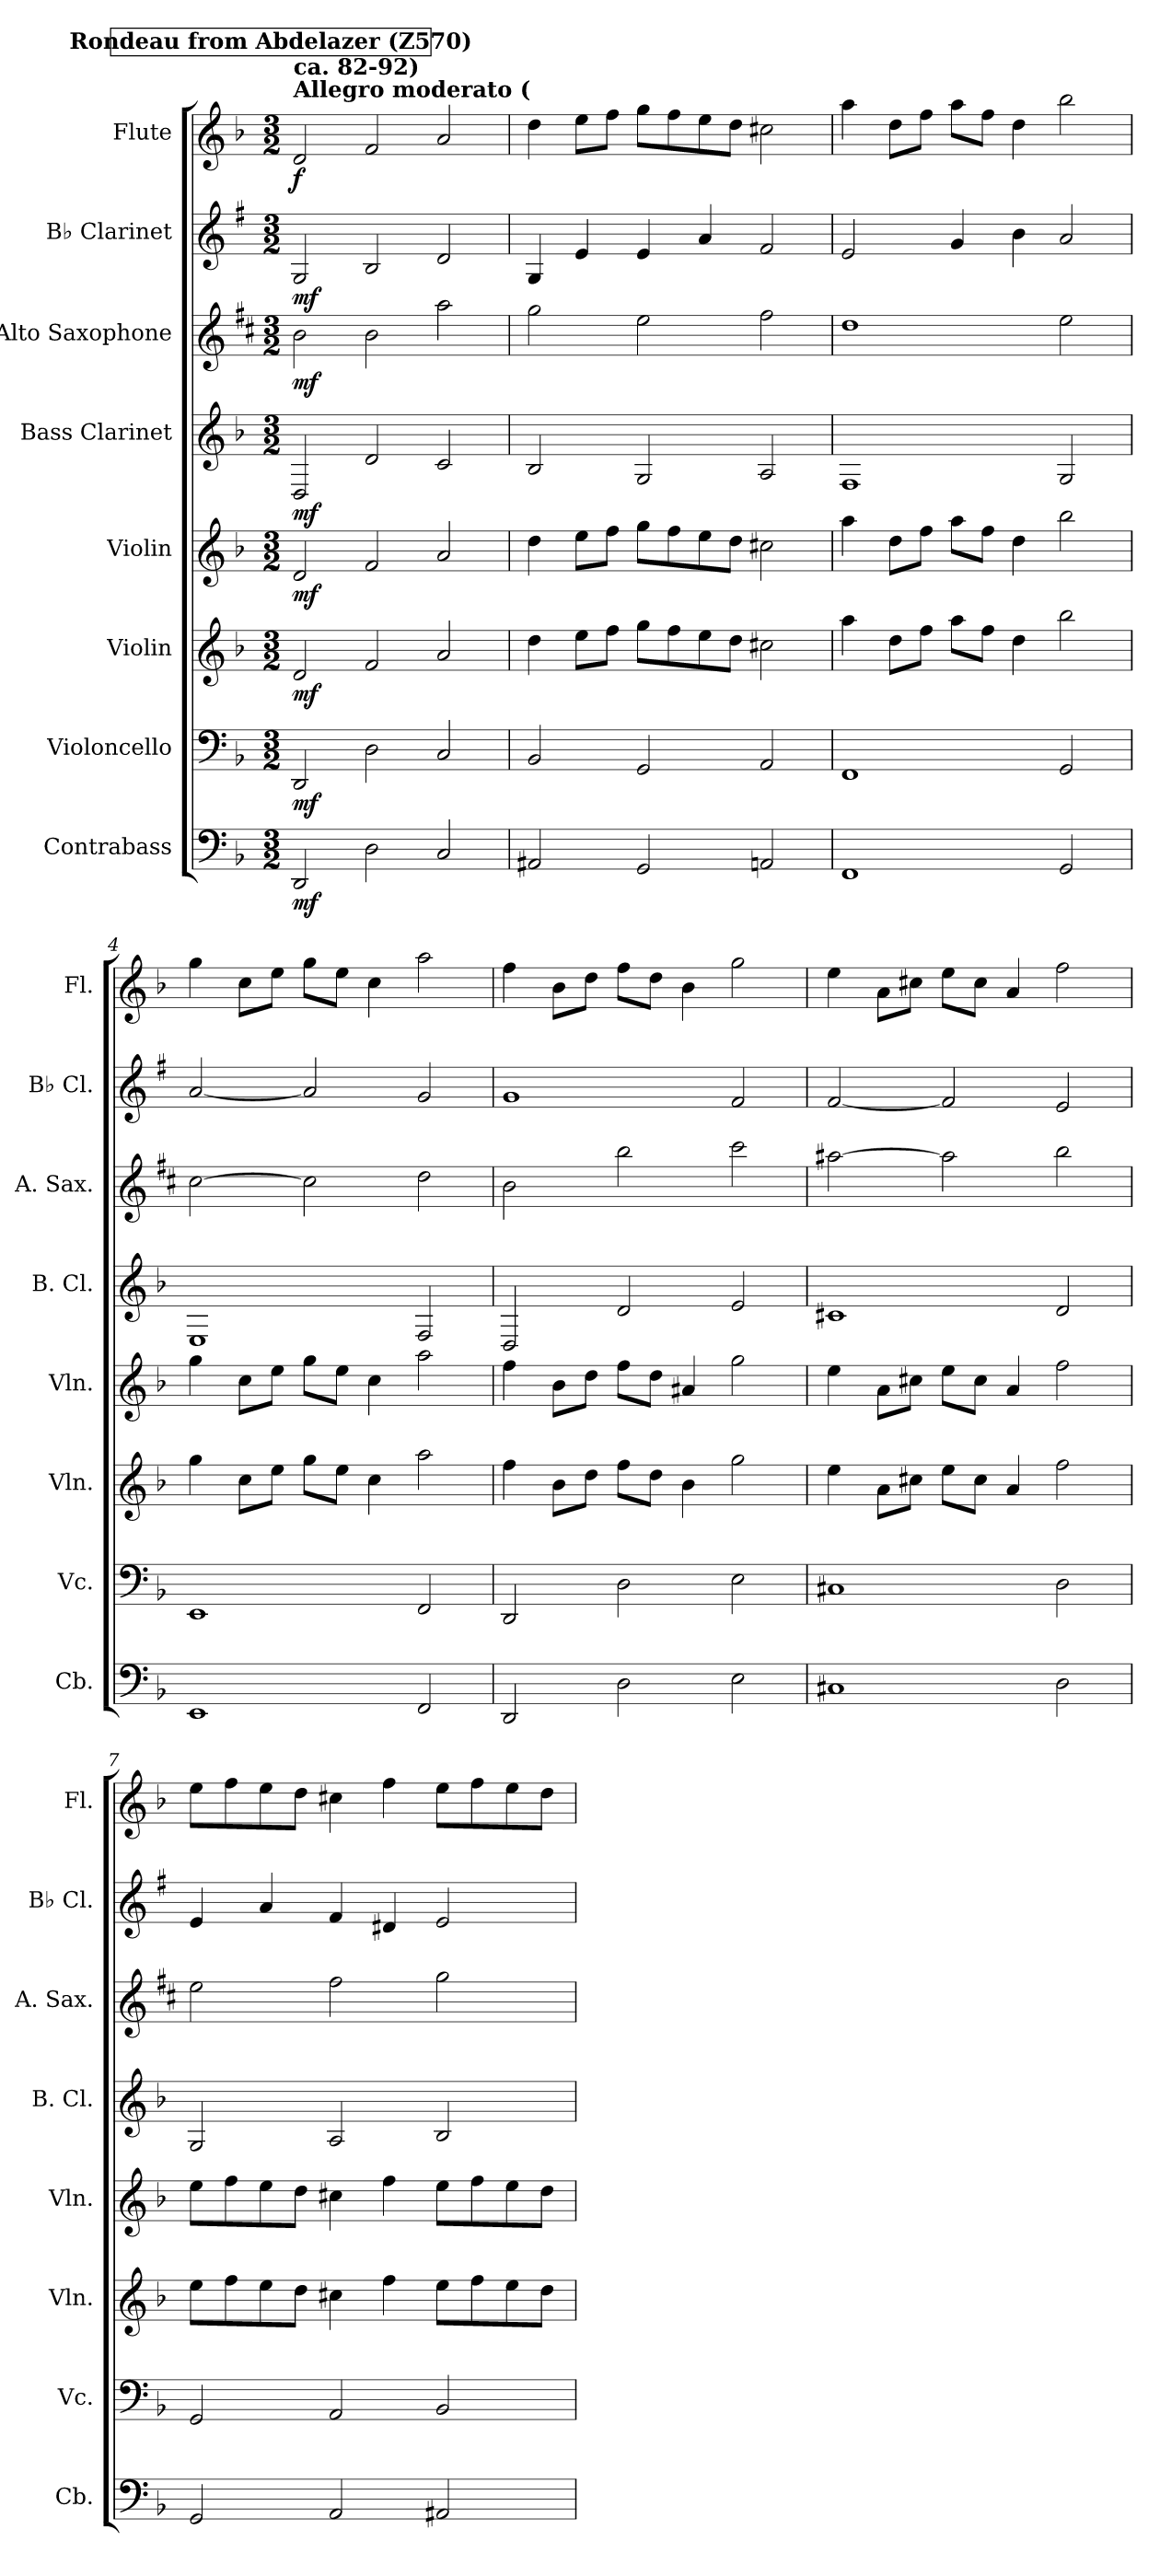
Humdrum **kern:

**kern	**dynam	**kern	**dynam	**kern	**dynam	**kern	**dynam	**kern	**dynam	**kern	**dynam	**kern	**dynam	**kern	**dynam
*part8	*part8	*part7	*part7	*part6	*part6	*part5	*part5	*part4	*part4	*part3	*part3	*part2	*part2	*part1	*part1
*staff8	*staff8	*staff7	*staff7	*staff6	*staff6	*staff5	*staff5	*staff4	*staff4	*staff3	*staff3	*staff2	*staff2	*staff1	*staff1
*I"Contrabass	*	*I"Violoncello	*	*I"Violin	*	*I"Violin	*	*I"Bass Clarinet	*	*I"Alto Saxophone	*	*I"B♭ Clarinet	*	*I"Flute	*
*I'Cb.	*	*I'Vc.	*	*I'Vln.	*	*I'Vln.	*	*I'B. Cl.	*	*I'A. Sax.	*	*I'B♭ Cl.	*	*I'Fl.	*
*clefF4	*	*clefF4	*	*clefG2	*	*clefG2	*	*clefG2	*	*clefG2	*	*clefG2	*	*clefG2	*
*ITrd7c12	*	*	*	*	*	*	*	*ITrd8c14	*	*ITrd5c9	*	*ITrd1c2	*	*	*
*k[b-]	*	*k[b-]	*	*k[b-]	*	*k[b-]	*	*k[b-]	*	*k[b-]	*	*k[b-]	*	*k[b-]	*
*M3/2	*	*M3/2	*	*M3/2	*	*M3/2	*	*M3/2	*	*M3/2	*	*M3/2	*	*M3/2	*
!!LO:REH:place=s1:a:B:fs=14:t=Rondeau from Abdelazer (Z570)
=1	=1	=1	=1	=1	=1	=1	=1	=1	=1	=1	=1	=1	=1	=1	=1
!	!	!	!	!	!	!	!	!	!	!	!	!	!	!LO:TX:a:B:t=Allegro moderato (	!
!	!	!	!	!	!	!	!	!	!	!	!	!	!	!LO:TX:a:B:t=ca. 82-92)	!
!	!LO:DY:b	!	!LO:DY:b	!	!LO:DY:b	!	!LO:DY:b	!	!LO:DY:b	!	!LO:DY:b	!	!LO:DY:b	!	!LO:DY:b
2DDD/	mf	2DD/	mf	2d/	mf	2d/	mf	2DD/	mf	2d\	mf	2F/	mf	2d/	f
2DD\	.	2D\	.	2f/	.	2f/	.	2D/	.	2d\	.	2A/	.	2f/	.
2CC/	.	2C/	.	2a/	.	2a/	.	2C/	.	2cc\	.	2c/	.	2a/	.
=2	=2	=2	=2	=2	=2	=2	=2	=2	=2	=2	=2	=2	=2	=2	=2
2AAA#X/	.	2BB-/	.	4dd\	.	4dd\	.	2BB-/	.	2b-\	.	4F/	.	4dd\	.
.	.	.	.	8ee\L	.	8ee\L	.	.	.	.	.	4d/	.	8ee\L	.
.	.	.	.	8ff\J	.	8ff\J	.	.	.	.	.	.	.	8ff\J	.
2GGG/	.	2GG/	.	8gg\L	.	8gg\L	.	2GG/	.	2g\	.	4d/	.	8gg\L	.
.	.	.	.	8ff\	.	8ff\	.	.	.	.	.	.	.	8ff\	.
.	.	.	.	8ee\	.	8ee\	.	.	.	.	.	4g/	.	8ee\	.
.	.	.	.	8dd\J	.	8dd\J	.	.	.	.	.	.	.	8dd\J	.
2AAAn/	.	2AA/	.	2cc#X\	.	2cc#X\	.	2AA/	.	2a\	.	2e/	.	2cc#X\	.
=3	=3	=3	=3	=3	=3	=3	=3	=3	=3	=3	=3	=3	=3	=3	=3
1FFF	.	1FF	.	4aa\	.	4aa\	.	1FF	.	1f	.	2d/	.	4aa\	.
.	.	.	.	8dd\L	.	8dd\L	.	.	.	.	.	.	.	8dd\L	.
.	.	.	.	8ff\J	.	8ff\J	.	.	.	.	.	.	.	8ff\J	.
.	.	.	.	8aa\L	.	8aa\L	.	.	.	.	.	4f/	.	8aa\L	.
.	.	.	.	8ff\J	.	8ff\J	.	.	.	.	.	.	.	8ff\J	.
.	.	.	.	4dd\	.	4dd\	.	.	.	.	.	4a\	.	4dd\	.
2GGG/	.	2GG/	.	2bb-\	.	2bb-\	.	2GG/	.	2g\	.	2g/	.	2bb-\	.
=4	=4	=4	=4	=4	=4	=4	=4	=4	=4	=4	=4	=4	=4	=4	=4
1EEE	.	1EE	.	4gg\	.	4gg\	.	1EE	.	[2e\	.	[2g/	.	4gg\	.
.	.	.	.	8cc\L	.	8cc\L	.	.	.	.	.	.	.	8cc\L	.
.	.	.	.	8ee\J	.	8ee\J	.	.	.	.	.	.	.	8ee\J	.
.	.	.	.	8gg\L	.	8gg\L	.	.	.	2e\]	.	2g/]	.	8gg\L	.
.	.	.	.	8ee\J	.	8ee\J	.	.	.	.	.	.	.	8ee\J	.
.	.	.	.	4cc\	.	4cc\	.	.	.	.	.	.	.	4cc\	.
2FFF/	.	2FF/	.	2aa\	.	2aa\	.	2FF/	.	2f\	.	2f/	.	2aa\	.
!!LO:PB:g=z
=5	=5	=5	=5	=5	=5	=5	=5	=5	=5	=5	=5	=5	=5	=5	=5
2DDD/	.	2DD/	.	4ff\	.	4ff\	.	2DD/	.	2d\	.	1f	.	4ff\	.
.	.	.	.	8b-\L	.	8b-\L	.	.	.	.	.	.	.	8b-\L	.
.	.	.	.	8dd\J	.	8dd\J	.	.	.	.	.	.	.	8dd\J	.
2DD\	.	2D\	.	8ff\L	.	8ff\L	.	2D/	.	2dd\	.	.	.	8ff\L	.
.	.	.	.	8dd\J	.	8dd\J	.	.	.	.	.	.	.	8dd\J	.
.	.	.	.	4b-\	.	4a#X/	.	.	.	.	.	.	.	4b-\	.
2EE\	.	2E\	.	2gg\	.	2gg\	.	2E/	.	2ee\	.	2e/	.	2gg\	.
=6	=6	=6	=6	=6	=6	=6	=6	=6	=6	=6	=6	=6	=6	=6	=6
1CC#X	.	1C#X	.	4ee\	.	4ee\	.	1C#X	.	[2cc#X\	.	[2e/	.	4ee\	.
.	.	.	.	8a\L	.	8a\L	.	.	.	.	.	.	.	8a\L	.
.	.	.	.	8cc#X\J	.	8cc#X\J	.	.	.	.	.	.	.	8cc#X\J	.
.	.	.	.	8ee\L	.	8ee\L	.	.	.	2cc#\]	.	2e/]	.	8ee\L	.
.	.	.	.	8cc#\J	.	8cc#\J	.	.	.	.	.	.	.	8cc#\J	.
.	.	.	.	4a/	.	4a/	.	.	.	.	.	.	.	4a/	.
2DD\	.	2D\	.	2ff\	.	2ff\	.	2D/	.	2dd\	.	2d/	.	2ff\	.
=7	=7	=7	=7	=7	=7	=7	=7	=7	=7	=7	=7	=7	=7	=7	=7
2GGG/	.	2GG/	.	8ee\L	.	8ee\L	.	2GG/	.	2g\	.	4d/	.	8ee\L	.
.	.	.	.	8ff\	.	8ff\	.	.	.	.	.	.	.	8ff\	.
.	.	.	.	8ee\	.	8ee\	.	.	.	.	.	4g/	.	8ee\	.
.	.	.	.	8dd\J	.	8dd\J	.	.	.	.	.	.	.	8dd\J	.
2AAA/	.	2AA/	.	4cc#X\	.	4cc#X\	.	2AA/	.	2a\	.	4e/	.	4cc#X\	.
.	.	.	.	4ff\	.	4ff\	.	.	.	.	.	4c#X/	.	4ff\	.
2AAA#X/	.	2BB-/	.	8ee\L	.	8ee\L	.	2BB-/	.	2b-\	.	2d/	.	8ee\L	.
.	.	.	.	8ff\	.	8ff\	.	.	.	.	.	.	.	8ff\	.
.	.	.	.	8ee\	.	8ee\	.	.	.	.	.	.	.	8ee\	.
.	.	.	.	8dd\J	.	8dd\J	.	.	.	.	.	.	.	8dd\J	.
=	=	=	=	=	=	=	=	=	=	=	=	=	=	=	=
*-	*-	*-	*-	*-	*-	*-	*-	*-	*-	*-	*-	*-	*-	*-	*-
